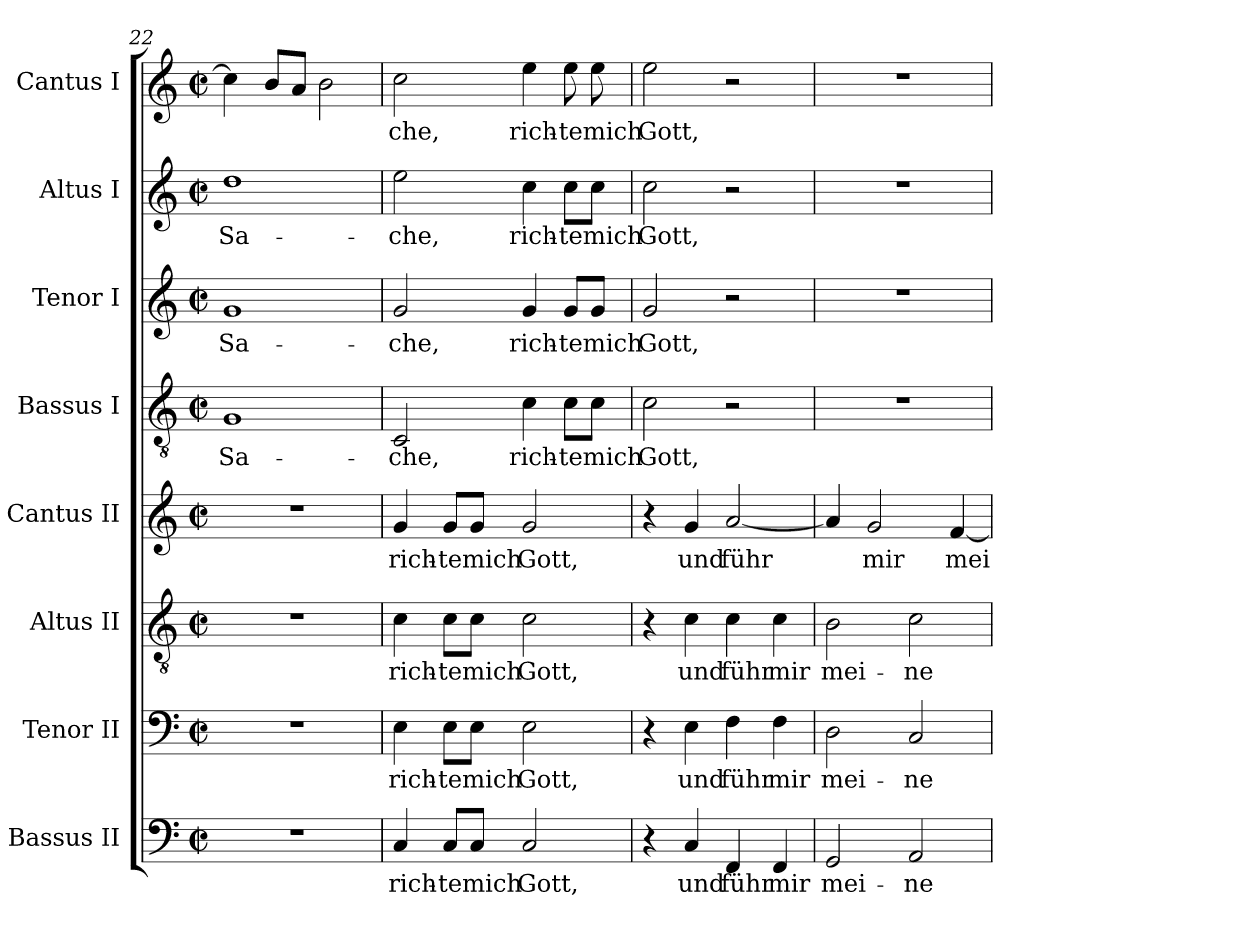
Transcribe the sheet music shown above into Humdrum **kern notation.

**kern	**text	**kern	**text	**kern	**text	**kern	**text	**kern	**text	**kern	**text	**kern	**text	**kern	**text
*part8	*part8	*part7	*part7	*part6	*part6	*part5	*part5	*part4	*part4	*part3	*part3	*part2	*part2	*part1	*part1
*staff8	*staff8	*staff7	*staff7	*staff6	*staff6	*staff5	*staff5	*staff4	*staff4	*staff3	*staff3	*staff2	*staff2	*staff1	*staff1
*I"Bassus II	*	*I"Tenor II	*	*I"Altus II	*	*I"Cantus II	*	*I"Bassus I	*	*I"Tenor I	*	*I"Altus I	*	*I"Cantus I	*
*I'B2	*	*I'T2	*	*I'A2	*	*I'C2	*	*I'B1	*	*I'T1	*	*I'A1	*	*I'C1	*
*clefF4	*	*clefF4	*	*clefGv2	*	*clefG2	*	*clefGv2	*	*clefG2	*	*clefG2	*	*clefG2	*
*k[]	*	*k[]	*	*k[]	*	*k[]	*	*k[]	*	*k[]	*	*k[]	*	*k[]	*
*C:	*	*C:	*	*C:	*	*C:	*	*C:	*	*C:	*	*C:	*	*C:	*
*M2/2	*	*M2/2	*	*M2/2	*	*M2/2	*	*M2/2	*	*M2/2	*	*M2/2	*	*M2/2	*
*met(c|)	*	*met(c|)	*	*met(c|)	*	*met(c|)	*	*met(c|)	*	*met(c|)	*	*met(c|)	*	*met(c|)	*
=22	=22	=22	=22	=22	=22	=22	=22	=22	=22	=22	=22	=22	=22	=22	=22
!	!	!	!	!	!	!	!	!	!LO:LY:b	!	!	!	!	!	!
!	!	!	!	!	!	!	!	!	!	!	!LO:LY:b	!	!	!	!
!	!	!	!	!	!	!	!	!	!	!	!	!	!LO:LY:b	!	!
1r	.	1r	.	1r	.	1r	.	1G	Sa-	1g	Sa-	1dd	Sa-	4cc\]	.
.	.	.	.	.	.	.	.	.	.	.	.	.	.	8b/L	.
.	.	.	.	.	.	.	.	.	.	.	.	.	.	8a/J	.
.	.	.	.	.	.	.	.	.	.	.	.	.	.	2b\	.
=23	=23	=23	=23	=23	=23	=23	=23	=23	=23	=23	=23	=23	=23	=23	=23
!	!LO:LY:b	!	!	!	!	!	!	!	!	!	!	!	!	!	!
!	!	!	!LO:LY:b	!	!	!	!	!	!	!	!	!	!	!	!
!	!	!	!	!	!LO:LY:b	!	!	!	!	!	!	!	!	!	!
!	!	!	!	!	!	!	!LO:LY:b	!	!	!	!	!	!	!	!
!	!	!	!	!	!	!	!	!	!LO:LY:b	!	!	!	!	!	!
!	!	!	!	!	!	!	!	!	!	!	!LO:LY:b	!	!	!	!
!	!	!	!	!	!	!	!	!	!	!	!	!	!LO:LY:b	!	!
!	!	!	!	!	!	!	!	!	!	!	!	!	!	!	!LO:LY:b
4C/	rich-	4E\	rich-	4c\	rich-	4g/	rich-	2C/	-che,	2g/	-che,	2ee\	-che,	2cc\	-che,
!	!LO:LY:b	!	!	!	!	!	!	!	!	!	!	!	!	!	!
!	!	!	!LO:LY:b	!	!	!	!	!	!	!	!	!	!	!	!
!	!	!	!	!	!LO:LY:b	!	!	!	!	!	!	!	!	!	!
!	!	!	!	!	!	!	!LO:LY:b	!	!	!	!	!	!	!	!
8C/L	-te	8E\L	-te	8c\L	-te	8g/L	-te	.	.	.	.	.	.	.	.
!	!LO:LY:b	!	!	!	!	!	!	!	!	!	!	!	!	!	!
!	!	!	!LO:LY:b	!	!	!	!	!	!	!	!	!	!	!	!
!	!	!	!	!	!LO:LY:b	!	!	!	!	!	!	!	!	!	!
!	!	!	!	!	!	!	!LO:LY:b	!	!	!	!	!	!	!	!
8C/J	mich	8E\J	mich	8c\J	mich	8g/J	mich	.	.	.	.	.	.	.	.
!	!LO:LY:b	!	!	!	!	!	!	!	!	!	!	!	!	!	!
!	!	!	!LO:LY:b	!	!	!	!	!	!	!	!	!	!	!	!
!	!	!	!	!	!LO:LY:b	!	!	!	!	!	!	!	!	!	!
!	!	!	!	!	!	!	!LO:LY:b	!	!	!	!	!	!	!	!
!	!	!	!	!	!	!	!	!	!LO:LY:b	!	!	!	!	!	!
!	!	!	!	!	!	!	!	!	!	!	!LO:LY:b	!	!	!	!
!	!	!	!	!	!	!	!	!	!	!	!	!	!LO:LY:b	!	!
!	!	!	!	!	!	!	!	!	!	!	!	!	!	!	!LO:LY:b
2C/	Gott,	2E\	Gott,	2c\	Gott,	2g/	Gott,	4c\	rich-	4g/	rich-	4cc\	rich-	4ee\	rich-
!	!	!	!	!	!	!	!	!	!LO:LY:b	!	!	!	!	!	!
!	!	!	!	!	!	!	!	!	!	!	!LO:LY:b	!	!	!	!
!	!	!	!	!	!	!	!	!	!	!	!	!	!LO:LY:b	!	!
!	!	!	!	!	!	!	!	!	!	!	!	!	!	!	!LO:LY:b
.	.	.	.	.	.	.	.	8c\L	-te	8g/L	-te	8cc\L	-te	8ee\	-te
!	!	!	!	!	!	!	!	!	!LO:LY:b	!	!	!	!	!	!
!	!	!	!	!	!	!	!	!	!	!	!LO:LY:b	!	!	!	!
!	!	!	!	!	!	!	!	!	!	!	!	!	!LO:LY:b	!	!
!	!	!	!	!	!	!	!	!	!	!	!	!	!	!	!LO:LY:b
.	.	.	.	.	.	.	.	8c\J	mich	8g/J	mich	8cc\J	mich	8ee\	mich
!!LO:LB:g=z
=24	=24	=24	=24	=24	=24	=24	=24	=24	=24	=24	=24	=24	=24	=24	=24
!	!	!	!	!	!	!	!	!	!LO:LY:b	!	!	!	!	!	!
!	!	!	!	!	!	!	!	!	!	!	!LO:LY:b	!	!	!	!
!	!	!	!	!	!	!	!	!	!	!	!	!	!LO:LY:b	!	!
!	!	!	!	!	!	!	!	!	!	!	!	!	!	!	!LO:LY:b
4r	.	4r	.	4r	.	4r	.	2c\	Gott,	2g/	Gott,	2cc\	Gott,	2ee\	Gott,
!	!LO:LY:b	!	!	!	!	!	!	!	!	!	!	!	!	!	!
!	!	!	!LO:LY:b	!	!	!	!	!	!	!	!	!	!	!	!
!	!	!	!	!	!LO:LY:b	!	!	!	!	!	!	!	!	!	!
!	!	!	!	!	!	!	!LO:LY:b	!	!	!	!	!	!	!	!
4C/	und	4E\	und	4c\	und	4g/	und	.	.	.	.	.	.	.	.
!	!LO:LY:b	!	!	!	!	!	!	!	!	!	!	!	!	!	!
!	!	!	!LO:LY:b	!	!	!	!	!	!	!	!	!	!	!	!
!	!	!	!	!	!LO:LY:b	!	!	!	!	!	!	!	!	!	!
!	!	!	!	!	!	!	!LO:LY:b	!	!	!	!	!	!	!	!
4FF/	führ	4F\	führ	4c\	führ	[2a/	führ	2r	.	2r	.	2r	.	2r	.
!	!LO:LY:b	!	!	!	!	!	!	!	!	!	!	!	!	!	!
!	!	!	!LO:LY:b	!	!	!	!	!	!	!	!	!	!	!	!
!	!	!	!	!	!LO:LY:b	!	!	!	!	!	!	!	!	!	!
4FF/	mir	4F\	mir	4c\	mir	.	.	.	.	.	.	.	.	.	.
=25	=25	=25	=25	=25	=25	=25	=25	=25	=25	=25	=25	=25	=25	=25	=25
!	!LO:LY:b	!	!	!	!	!	!	!	!	!	!	!	!	!	!
!	!	!	!LO:LY:b	!	!	!	!	!	!	!	!	!	!	!	!
!	!	!	!	!	!LO:LY:b	!	!	!	!	!	!	!	!	!	!
2GG/	mei-	2D\	mei-	2B\	mei-	4a/]	.	1r	.	1r	.	1r	.	1r	.
!	!	!	!	!	!	!	!LO:LY:b	!	!	!	!	!	!	!	!
.	.	.	.	.	.	2g/	mir	.	.	.	.	.	.	.	.
!	!LO:LY:b	!	!	!	!	!	!	!	!	!	!	!	!	!	!
!	!	!	!LO:LY:b	!	!	!	!	!	!	!	!	!	!	!	!
!	!	!	!	!	!LO:LY:b	!	!	!	!	!	!	!	!	!	!
2AA/	-ne	2C/	-ne	2c\	-ne	.	.	.	.	.	.	.	.	.	.
!	!	!	!	!	!	!	!LO:LY:b	!	!	!	!	!	!	!	!
.	.	.	.	.	.	[4f/	mei-	.	.	.	.	.	.	.	.
=	=	=	=	=	=	=	=	=	=	=	=	=	=	=	=
*-	*-	*-	*-	*-	*-	*-	*-	*-	*-	*-	*-	*-	*-	*-	*-
